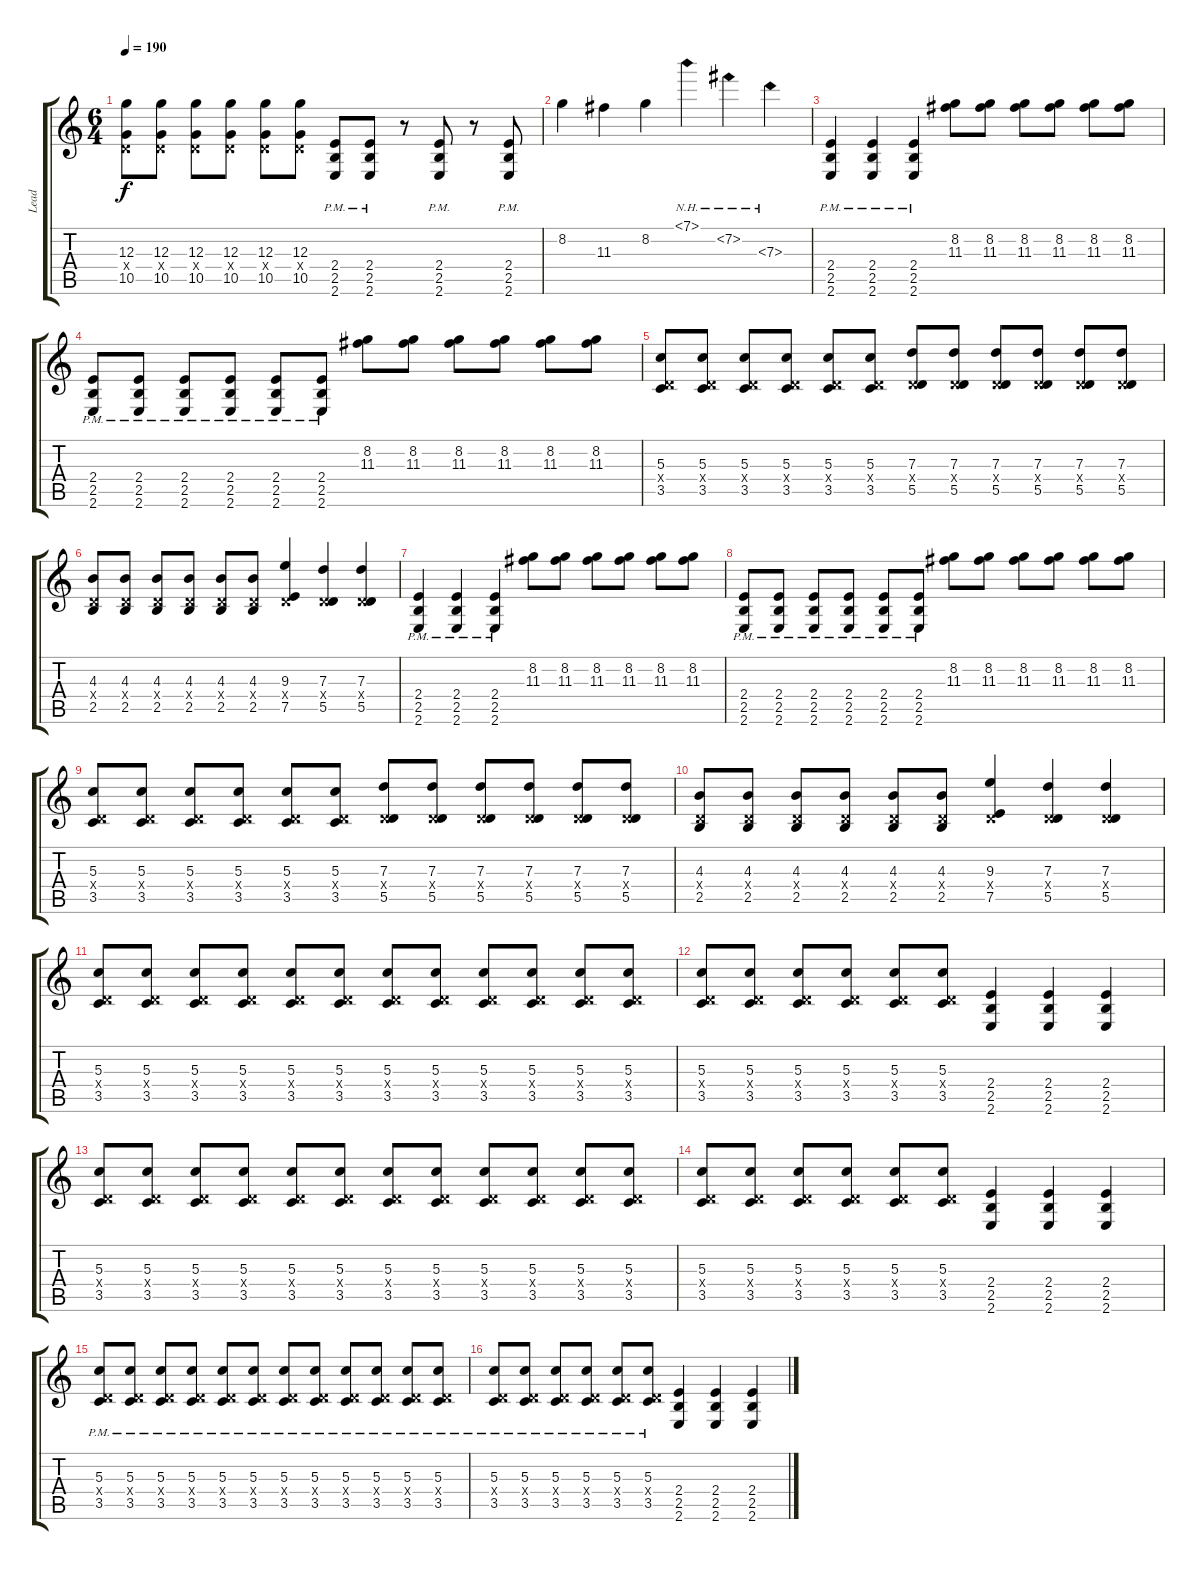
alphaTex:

\track ("Lead" "Lead") {instrument distortionguitar}
\staff {score tabs}
\tuning (E4 B3 G3 D3 A2 D2) {hide}
\ts (6 4)
\tempo 190
\clef g2
\ks c
(12.3 0.4{x} 10.5).8{dy f} (12.3 0.4{x} 10.5).8 (12.3 0.4{x} 10.5).8 (12.3 0.4{x} 10.5).8 (12.3 0.4{x} 10.5).8 (12.3 0.4{x} 10.5).8 (2.4{pm} 2.5{pm} 2.6{pm}).8 (2.4{pm} 2.5{pm} 2.6{pm}).8 r.8 (2.4{pm} 2.5{pm} 2.6{pm}).8 r.8 (2.4{pm} 2.5{pm} 2.6{pm}).8 |
8.2.4 11.3.4 8.2.4 7.1{nh}.4 7.2{nh}.4 7.3{nh}.4 |
(2.4{pm} 2.5{pm} 2.6{pm}).4 (2.4{pm} 2.5{pm} 2.6{pm}).4 (2.4{pm} 2.5{pm} 2.6{pm}).4 (8.2 11.3).8 (8.2 11.3).8 (8.2 11.3).8 (8.2 11.3).8 (8.2 11.3).8 (8.2 11.3).8 |
(2.4{pm} 2.5{pm} 2.6{pm}).8 (2.4{pm} 2.5{pm} 2.6{pm}).8 (2.4{pm} 2.5{pm} 2.6{pm}).8 (2.4{pm} 2.5{pm} 2.6{pm}).8 (2.4{pm} 2.5{pm} 2.6{pm}).8 (2.4{pm} 2.5{pm} 2.6{pm}).8 (8.2 11.3).8 (8.2 11.3).8 (8.2 11.3).8 (8.2 11.3).8 (8.2 11.3).8 (8.2 11.3).8 |
(5.3 0.4{x} 3.5).8 (5.3 0.4{x} 3.5).8 (5.3 0.4{x} 3.5).8 (5.3 0.4{x} 3.5).8 (5.3 0.4{x} 3.5).8 (5.3 0.4{x} 3.5).8 (7.3 0.4{x} 5.5).8 (7.3 0.4{x} 5.5).8 (7.3 0.4{x} 5.5).8 (7.3 0.4{x} 5.5).8 (7.3 0.4{x} 5.5).8 (7.3 0.4{x} 5.5).8 |
(4.3 0.4{x} 2.5).8 (4.3 0.4{x} 2.5).8 (4.3 0.4{x} 2.5).8 (4.3 0.4{x} 2.5).8 (4.3 0.4{x} 2.5).8 (4.3 0.4{x} 2.5).8 (9.3 0.4{x} 7.5).4 (7.3 0.4{x} 5.5).4 (7.3 0.4{x} 5.5).4 |
(2.4{pm} 2.5{pm} 2.6{pm}).4 (2.4{pm} 2.5{pm} 2.6{pm}).4 (2.4{pm} 2.5{pm} 2.6{pm}).4 (8.2 11.3).8 (8.2 11.3).8 (8.2 11.3).8 (8.2 11.3).8 (8.2 11.3).8 (8.2 11.3).8 |
(2.4{pm} 2.5{pm} 2.6{pm}).8 (2.4{pm} 2.5{pm} 2.6{pm}).8 (2.4{pm} 2.5{pm} 2.6{pm}).8 (2.4{pm} 2.5{pm} 2.6{pm}).8 (2.4{pm} 2.5{pm} 2.6{pm}).8 (2.4{pm} 2.5{pm} 2.6{pm}).8 (8.2 11.3).8 (8.2 11.3).8 (8.2 11.3).8 (8.2 11.3).8 (8.2 11.3).8 (8.2 11.3).8 |
(5.3 0.4{x} 3.5).8 (5.3 0.4{x} 3.5).8 (5.3 0.4{x} 3.5).8 (5.3 0.4{x} 3.5).8 (5.3 0.4{x} 3.5).8 (5.3 0.4{x} 3.5).8 (7.3 0.4{x} 5.5).8 (7.3 0.4{x} 5.5).8 (7.3 0.4{x} 5.5).8 (7.3 0.4{x} 5.5).8 (7.3 0.4{x} 5.5).8 (7.3 0.4{x} 5.5).8 |
(4.3 0.4{x} 2.5).8 (4.3 0.4{x} 2.5).8 (4.3 0.4{x} 2.5).8 (4.3 0.4{x} 2.5).8 (4.3 0.4{x} 2.5).8 (4.3 0.4{x} 2.5).8 (9.3 0.4{x} 7.5).4 (7.3 0.4{x} 5.5).4 (7.3 0.4{x} 5.5).4 |
(5.3 0.4{x} 3.5).8 (5.3 0.4{x} 3.5).8 (5.3 0.4{x} 3.5).8 (5.3 0.4{x} 3.5).8 (5.3 0.4{x} 3.5).8 (5.3 0.4{x} 3.5).8 (5.3 0.4{x} 3.5).8 (5.3 0.4{x} 3.5).8 (5.3 0.4{x} 3.5).8 (5.3 0.4{x} 3.5).8 (5.3 0.4{x} 3.5).8 (5.3 0.4{x} 3.5).8 |
(5.3 0.4{x} 3.5).8 (5.3 0.4{x} 3.5).8 (5.3 0.4{x} 3.5).8 (5.3 0.4{x} 3.5).8 (5.3 0.4{x} 3.5).8 (5.3 0.4{x} 3.5).8 (2.4 2.5 2.6).4 (2.4 2.5 2.6).4 (2.4 2.5 2.6).4 |
(5.3 0.4{x} 3.5).8 (5.3 0.4{x} 3.5).8 (5.3 0.4{x} 3.5).8 (5.3 0.4{x} 3.5).8 (5.3 0.4{x} 3.5).8 (5.3 0.4{x} 3.5).8 (5.3 0.4{x} 3.5).8 (5.3 0.4{x} 3.5).8 (5.3 0.4{x} 3.5).8 (5.3 0.4{x} 3.5).8 (5.3 0.4{x} 3.5).8 (5.3 0.4{x} 3.5).8 |
(5.3 0.4{x} 3.5).8 (5.3 0.4{x} 3.5).8 (5.3 0.4{x} 3.5).8 (5.3 0.4{x} 3.5).8 (5.3 0.4{x} 3.5).8 (5.3 0.4{x} 3.5).8 (2.4 2.5 2.6).4 (2.4 2.5 2.6).4 (2.4 2.5 2.6).4 |
(5.3{pm} 0.4{x} 3.5{pm}).8 (5.3{pm} 0.4{x} 3.5{pm}).8 (5.3{pm} 0.4{x} 3.5{pm}).8 (5.3{pm} 0.4{x} 3.5{pm}).8 (5.3{pm} 0.4{x} 3.5{pm}).8 (5.3{pm} 0.4{x} 3.5{pm}).8 (5.3{pm} 0.4{x} 3.5{pm}).8 (5.3{pm} 0.4{x} 3.5{pm}).8 (5.3{pm} 0.4{x} 3.5{pm}).8 (5.3{pm} 0.4{x} 3.5{pm}).8 (5.3{pm} 0.4{x} 3.5{pm}).8 (5.3{pm} 0.4{x} 3.5{pm}).8 |
(5.3{pm} 0.4{x} 3.5{pm}).8 (5.3{pm} 0.4{x} 3.5{pm}).8 (5.3{pm} 0.4{x} 3.5{pm}).8 (5.3{pm} 0.4{x} 3.5{pm}).8 (5.3{pm} 0.4{x} 3.5{pm}).8 (5.3{pm} 0.4{x} 3.5{pm}).8 (2.4 2.5 2.6).4 (2.4 2.5 2.6).4 (2.4 2.5 2.6).4
